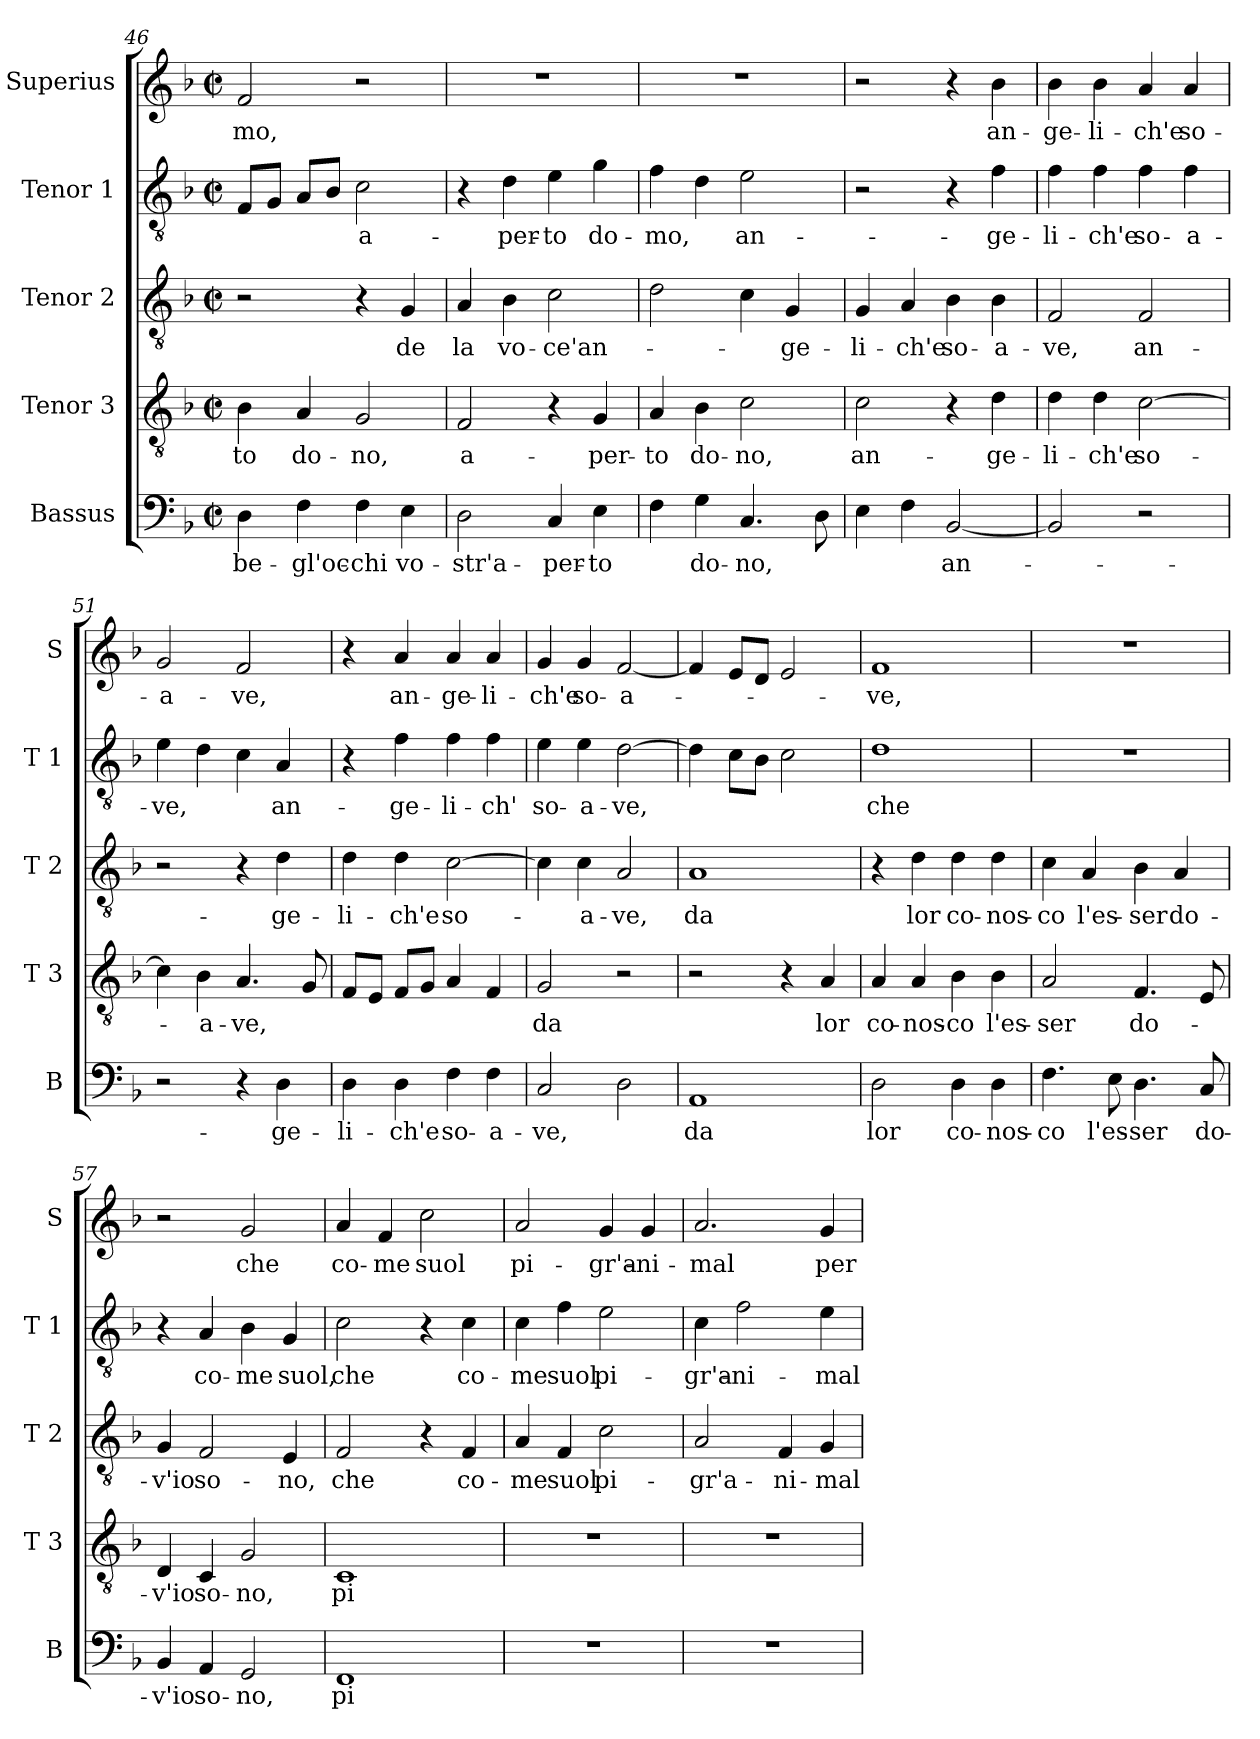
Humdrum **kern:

**kern	**text	**kern	**text	**kern	**text	**kern	**text	**kern	**text
*part5	*part5	*part4	*part4	*part3	*part3	*part2	*part2	*part1	*part1
*staff5	*staff5	*staff4	*staff4	*staff3	*staff3	*staff2	*staff2	*staff1	*staff1
*I"Bassus	*	*I"Tenor 3	*	*I"Tenor 2	*	*I"Tenor 1	*	*I"Superius	*
*I'B	*	*I'T 3	*	*I'T 2	*	*I'T 1	*	*I'S	*
!!LO:PB:g=z
*clefF4	*	*clefGv2	*	*clefGv2	*	*clefGv2	*	*clefG2	*
*k[b-]	*	*k[b-]	*	*k[b-]	*	*k[b-]	*	*k[b-]	*
*F:	*	*F:	*	*F:	*	*F:	*	*F:	*
*M2/2	*	*M2/2	*	*M2/2	*	*M2/2	*	*M2/2	*
*met(c|)	*	*met(c|)	*	*met(c|)	*	*met(c|)	*	*met(c|)	*
=46	=46	=46	=46	=46	=46	=46	=46	=46	=46
!	!LO:LY:b	!	!LO:LY:b	!	!	!	!	!	!LO:LY:b
4D\	be-	4B-\	-to	2r	.	8F/L	.	2f/	-mo,
.	.	.	.	.	.	8G/J	.	.	.
!	!LO:LY:b	!	!LO:LY:b	!	!	!	!	!	!
4F\	-gl'oc-	4A/	do-	.	.	8A/L	.	.	.
.	.	.	.	.	.	8B-/J	.	.	.
!	!LO:LY:b	!	!LO:LY:b	!	!	!	!LO:LY:b	!	!
4F\	-chi	2G/	-no,	4r	.	2c\	a-	2r	.
!	!LO:LY:b	!	!	!	!LO:LY:b	!	!	!	!
4E\	vo-	.	.	4G/	de	.	.	.	.
=47	=47	=47	=47	=47	=47	=47	=47	=47	=47
!	!LO:LY:b	!	!LO:LY:b	!	!LO:LY:b	!	!	!	!
2D\	-str'a-	2F/	a-	4A/	la	4r	.	1r	.
!	!	!	!	!	!LO:LY:b	!	!LO:LY:b	!	!
.	.	.	.	4B-\	vo-	4d\	-per-	.	.
!	!LO:LY:b	!	!	!	!LO:LY:b	!	!LO:LY:b	!	!
4C/	-per-	4r	.	2c\	-ce'an-	4e\	-to	.	.
!	!LO:LY:b	!	!LO:LY:b	!	!	!	!LO:LY:b	!	!
4E\	-to	4G/	-per-	.	.	4g\	do-	.	.
=48	=48	=48	=48	=48	=48	=48	=48	=48	=48
!	!	!	!LO:LY:b	!	!	!	!LO:LY:b	!	!
4F\	.	4A/	-to	2d\	.	4f\	-mo,	1r	.
!	!LO:LY:b	!	!LO:LY:b	!	!	!	!	!	!
4G\	do-	4B-\	do-	.	.	4d\	.	.	.
!	!LO:LY:b	!	!LO:LY:b	!	!	!	!LO:LY:b	!	!
4.C/	-no,	2c\	-no,	4c\	.	2e\	an-	.	.
!	!	!	!	!	!LO:LY:b	!	!	!	!
.	.	.	.	4G/	-ge-	.	.	.	.
8D\	.	.	.	.	.	.	.	.	.
=49	=49	=49	=49	=49	=49	=49	=49	=49	=49
!	!	!	!LO:LY:b	!	!LO:LY:b	!	!	!	!
4E\	.	2c\	an-	4G/	-li-	2r	.	2r	.
!	!	!	!	!	!LO:LY:b	!	!	!	!
4F\	.	.	.	4A/	-ch'e	.	.	.	.
!	!LO:LY:b	!	!	!	!LO:LY:b	!	!	!	!
[2BB-/	an-	4r	.	4B-\	so-	4r	.	4r	.
!	!	!	!LO:LY:b	!	!LO:LY:b	!	!LO:LY:b	!	!LO:LY:b
.	.	4d\	-ge-	4B-\	-a-	4f\	-ge-	4b-\	an-
=50	=50	=50	=50	=50	=50	=50	=50	=50	=50
!	!	!	!LO:LY:b	!	!LO:LY:b	!	!LO:LY:b	!	!LO:LY:b
2BB-/]	.	4d\	-li-	2F/	-ve,	4f\	-li-	4b-\	-ge-
!	!	!	!LO:LY:b	!	!	!	!LO:LY:b	!	!LO:LY:b
.	.	4d\	-ch'e	.	.	4f\	-ch'e	4b-\	-li-
!	!	!	!LO:LY:b	!	!LO:LY:b	!	!LO:LY:b	!	!LO:LY:b
2r	.	[2c\	so-	2F/	an-	4f\	so-	4a/	-ch'e
!	!	!	!	!	!	!	!LO:LY:b	!	!LO:LY:b
.	.	.	.	.	.	4f\	-a-	4a/	so-
!!LO:LB:g=z
=51	=51	=51	=51	=51	=51	=51	=51	=51	=51
!	!	!	!	!	!	!	!LO:LY:b	!	!LO:LY:b
2r	.	4c\]	.	2r	.	4e\	-ve,	2g/	-a-
!	!	!	!LO:LY:b	!	!	!	!	!	!
.	.	4B-\	-a-	.	.	4d\	.	.	.
!	!	!	!LO:LY:b	!	!	!	!	!	!LO:LY:b
4r	.	4.A/	-ve,	4r	.	4c\	.	2f/	-ve,
!	!LO:LY:b	!	!	!	!LO:LY:b	!	!LO:LY:b	!	!
4D\	-ge-	.	.	4d\	-ge-	4A/	an-	.	.
.	.	8G/	.	.	.	.	.	.	.
=52	=52	=52	=52	=52	=52	=52	=52	=52	=52
!	!LO:LY:b	!	!	!	!LO:LY:b	!	!	!	!
4D\	-li-	8F/L	.	4d\	-li-	4r	.	4r	.
.	.	8E/J	.	.	.	.	.	.	.
!	!LO:LY:b	!	!	!	!LO:LY:b	!	!LO:LY:b	!	!LO:LY:b
4D\	-ch'e	8F/L	.	4d\	-ch'e	4f\	-ge-	4a/	an-
.	.	8G/J	.	.	.	.	.	.	.
!	!LO:LY:b	!	!	!	!LO:LY:b	!	!LO:LY:b	!	!LO:LY:b
4F\	so-	4A/	.	[2c\	so-	4f\	-li-	4a/	-ge-
!	!LO:LY:b	!	!	!	!	!	!LO:LY:b	!	!LO:LY:b
4F\	-a-	4F/	.	.	.	4f\	-ch'	4a/	-li-
=53	=53	=53	=53	=53	=53	=53	=53	=53	=53
!	!LO:LY:b	!	!LO:LY:b	!	!	!	!LO:LY:b	!	!LO:LY:b
2C/	-ve,	2G/	da	4c\]	.	4e\	so-	4g/	-ch'e
!	!	!	!	!	!LO:LY:b	!	!LO:LY:b	!	!LO:LY:b
.	.	.	.	4c\	-a-	4e\	-a-	4g/	so-
!	!	!	!	!	!LO:LY:b	!	!LO:LY:b	!	!LO:LY:b
2D\	.	2r	.	2A/	-ve,	[2d\	-ve,	[2f/	-a-
=54	=54	=54	=54	=54	=54	=54	=54	=54	=54
!	!LO:LY:b	!	!	!	!LO:LY:b	!	!	!	!
1AA	da	2r	.	1A	da	4d\]	.	4f/]	.
.	.	.	.	.	.	8c\L	.	8e/L	.
.	.	.	.	.	.	8B-\J	.	8d/J	.
.	.	4r	.	.	.	2c\	.	2e/	.
!	!	!	!LO:LY:b	!	!	!	!	!	!
.	.	4A/	lor	.	.	.	.	.	.
=55	=55	=55	=55	=55	=55	=55	=55	=55	=55
!	!LO:LY:b	!	!LO:LY:b	!	!	!	!LO:LY:b	!	!LO:LY:b
2D\	lor	4A/	co-	4r	.	1d	che	1f	-ve,
!	!	!	!LO:LY:b	!	!LO:LY:b	!	!	!	!
.	.	4A/	-nos-	4d\	lor	.	.	.	.
!	!LO:LY:b	!	!LO:LY:b	!	!LO:LY:b	!	!	!	!
4D\	co-	4B-\	-co	4d\	co-	.	.	.	.
!	!LO:LY:b	!	!LO:LY:b	!	!LO:LY:b	!	!	!	!
4D\	-nos-	4B-\	l'es-	4d\	-nos-	.	.	.	.
!!LO:LB:g=z
=56	=56	=56	=56	=56	=56	=56	=56	=56	=56
!	!LO:LY:b	!	!LO:LY:b	!	!LO:LY:b	!	!	!	!
4.F\	-co	2A/	-ser	4c\	-co	1r	.	1r	.
!	!	!	!	!	!LO:LY:b	!	!	!	!
.	.	.	.	4A/	l'es-	.	.	.	.
!	!LO:LY:b	!	!	!	!	!	!	!	!
8E\	l'es-	.	.	.	.	.	.	.	.
!	!LO:LY:b	!	!LO:LY:b	!	!LO:LY:b	!	!	!	!
4.D\	-ser	4.F/	do-	4B-\	-ser	.	.	.	.
!	!	!	!	!	!LO:LY:b	!	!	!	!
.	.	.	.	4A/	do-	.	.	.	.
!	!LO:LY:b	!	!	!	!	!	!	!	!
8C/	do-	8E/	.	.	.	.	.	.	.
=57	=57	=57	=57	=57	=57	=57	=57	=57	=57
!	!LO:LY:b	!	!LO:LY:b	!	!LO:LY:b	!	!	!	!
4BB-/	-v'io	4D/	-v'io	4G/	-v'io	4r	.	2r	.
!	!LO:LY:b	!	!LO:LY:b	!	!LO:LY:b	!	!LO:LY:b	!	!
4AA/	so-	4C/	so-	2F/	so-	4A/	co-	.	.
!	!LO:LY:b	!	!LO:LY:b	!	!	!	!LO:LY:b	!	!LO:LY:b
2GG/	-no,	2G/	-no,	.	.	4B-\	-me	2g/	che
!	!	!	!	!	!LO:LY:b	!	!LO:LY:b	!	!
.	.	.	.	4E/	-no,	4G/	suol,	.	.
=58	=58	=58	=58	=58	=58	=58	=58	=58	=58
!	!LO:LY:b	!	!LO:LY:b	!	!LO:LY:b	!	!LO:LY:b	!	!LO:LY:b
1FF	pi-	1C	pi-	2F/	che	2c\	che	4a/	co-
!	!	!	!	!	!	!	!	!	!LO:LY:b
.	.	.	.	.	.	.	.	4f/	-me
!	!	!	!	!	!	!	!	!	!LO:LY:b
.	.	.	.	4r	.	4r	.	2cc\	suol
!	!	!	!	!	!LO:LY:b	!	!LO:LY:b	!	!
.	.	.	.	4F/	co-	4c\	co-	.	.
=59	=59	=59	=59	=59	=59	=59	=59	=59	=59
!	!	!	!	!	!LO:LY:b	!	!LO:LY:b	!	!LO:LY:b
1r	.	1r	.	4A/	-me	4c\	-me	2a/	pi-
!	!	!	!	!	!LO:LY:b	!	!LO:LY:b	!	!
.	.	.	.	4F/	suol	4f\	suol	.	.
!	!	!	!	!	!LO:LY:b	!	!LO:LY:b	!	!LO:LY:b
.	.	.	.	2c\	pi-	2e\	pi-	4g/	-gr'a-
!	!	!	!	!	!	!	!	!	!LO:LY:b
.	.	.	.	.	.	.	.	4g/	-ni-
=60	=60	=60	=60	=60	=60	=60	=60	=60	=60
!	!	!	!	!	!LO:LY:b	!	!LO:LY:b	!	!LO:LY:b
1r	.	1r	.	2A/	-gr'a-	4c\	-gr'a-	2.a/	-mal
!	!	!	!	!	!	!	!LO:LY:b	!	!
.	.	.	.	.	.	2f\	-ni-	.	.
!	!	!	!	!	!LO:LY:b	!	!	!	!
.	.	.	.	4F/	-ni-	.	.	.	.
!	!	!	!	!	!LO:LY:b	!	!LO:LY:b	!	!LO:LY:b
.	.	.	.	4G/	-mal	4e\	-mal	4g/	per
=	=	=	=	=	=	=	=	=	=
*-	*-	*-	*-	*-	*-	*-	*-	*-	*-
